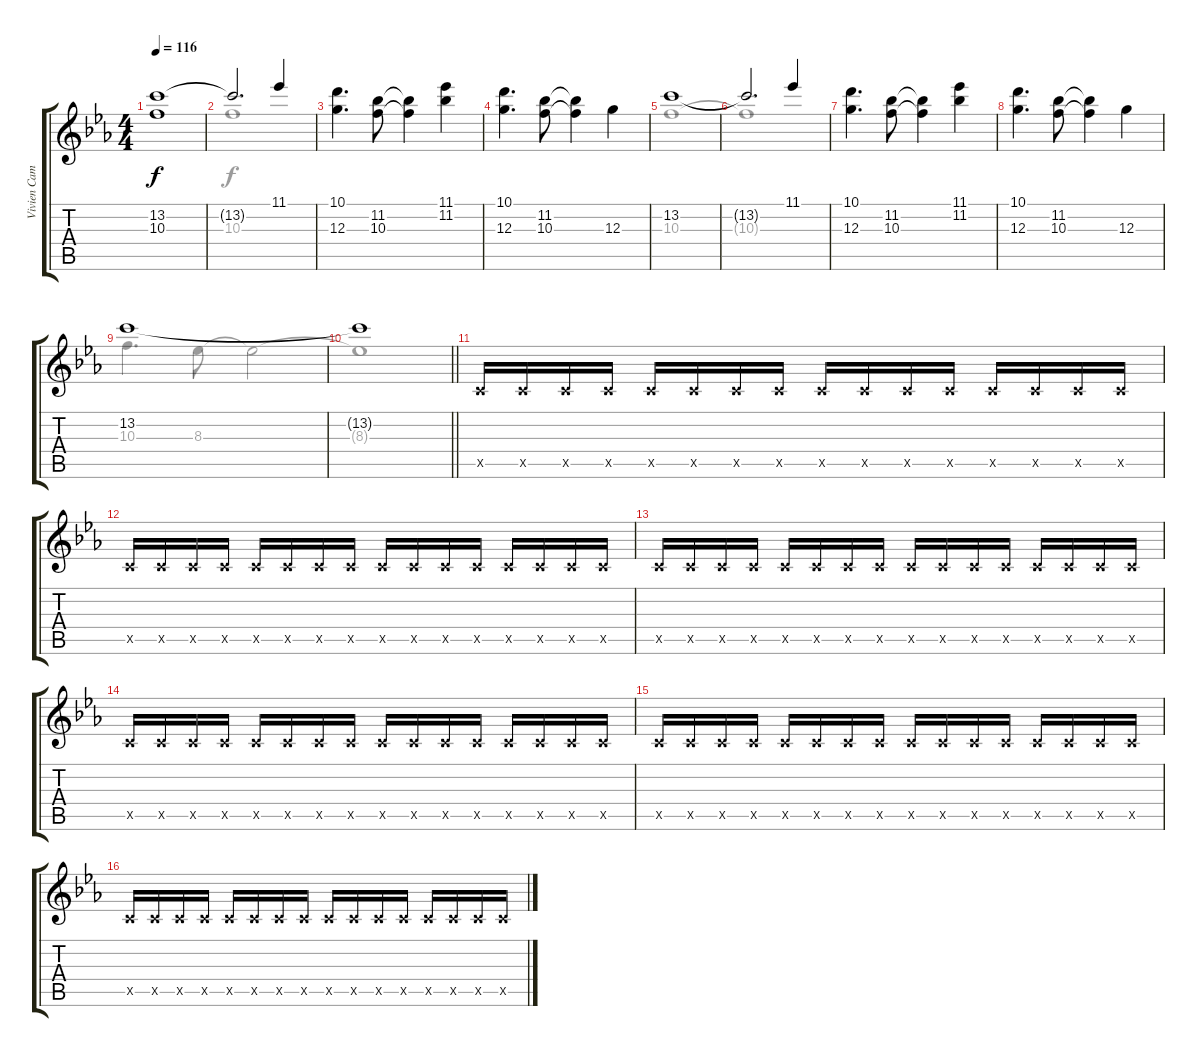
\track ("Vivien Campbell I" "Vivien Cam") {instrument overdrivenguitar}
\staff {score tabs}
\tuning (E4 B3 G3 D3 A2 E2) {hide}
\voice
\ts (4 4)
\tempo 116
\clef g2
\ks eb
(13.2 10.3).1{dy f} |
13.2{t}.2{d} 11.1.4 |
(10.1 12.3).4{d} (11.2 10.3).8 (11.2{t} 10.3{t}).4 (11.1 11.2).4 |
(10.1 12.3).4{d} (11.2 10.3).8 (11.2{t} 10.3{t}).4 12.3.4 |
13.2.1 |
13.2{t}.2{d} 11.1.4 |
(10.1 12.3).4{d} (11.2 10.3).8 (11.2{t} 10.3{t}).4 (11.1 11.2).4 |
(10.1 12.3).4{d} (11.2 10.3).8 (11.2{t} 10.3{t}).4 12.3.4 |
13.2.1 |
\barLineRight lightlight
13.2{t}.1 |
3.5{x}.16 3.5{x}.16 3.5{x}.16 3.5{x}.16 3.5{x}.16 3.5{x}.16 3.5{x}.16 3.5{x}.16 3.5{x}.16 3.5{x}.16 3.5{x}.16 3.5{x}.16 3.5{x}.16 3.5{x}.16 3.5{x}.16 3.5{x}.16 |
3.5{x}.16 3.5{x}.16 3.5{x}.16 3.5{x}.16 3.5{x}.16 3.5{x}.16 3.5{x}.16 3.5{x}.16 3.5{x}.16 3.5{x}.16 3.5{x}.16 3.5{x}.16 3.5{x}.16 3.5{x}.16 3.5{x}.16 3.5{x}.16 |
3.5{x}.16 3.5{x}.16 3.5{x}.16 3.5{x}.16 3.5{x}.16 3.5{x}.16 3.5{x}.16 3.5{x}.16 3.5{x}.16 3.5{x}.16 3.5{x}.16 3.5{x}.16 3.5{x}.16 3.5{x}.16 3.5{x}.16 3.5{x}.16 |
3.5{x}.16 3.5{x}.16 3.5{x}.16 3.5{x}.16 3.5{x}.16 3.5{x}.16 3.5{x}.16 3.5{x}.16 3.5{x}.16 3.5{x}.16 3.5{x}.16 3.5{x}.16 3.5{x}.16 3.5{x}.16 3.5{x}.16 3.5{x}.16 |
3.5{x}.16 3.5{x}.16 3.5{x}.16 3.5{x}.16 3.5{x}.16 3.5{x}.16 3.5{x}.16 3.5{x}.16 3.5{x}.16 3.5{x}.16 3.5{x}.16 3.5{x}.16 3.5{x}.16 3.5{x}.16 3.5{x}.16 3.5{x}.16 |
3.5{x}.16 3.5{x}.16 3.5{x}.16 3.5{x}.16 3.5{x}.16 3.5{x}.16 3.5{x}.16 3.5{x}.16 3.5{x}.16 3.5{x}.16 3.5{x}.16 3.5{x}.16 3.5{x}.16 3.5{x}.16 3.5{x}.16 3.5{x}.16
\voice
\clef g2
\ottava regular
\simile none
\ks eb
|
10.3.1 |
|
|
10.3.1 |
10.3{t}.1 |
|
|
10.3.4{d} 8.3.8 8.3{t}.2 |
\barLineRight lightlight
8.3{t}.1 |
|
|
|
|
|
